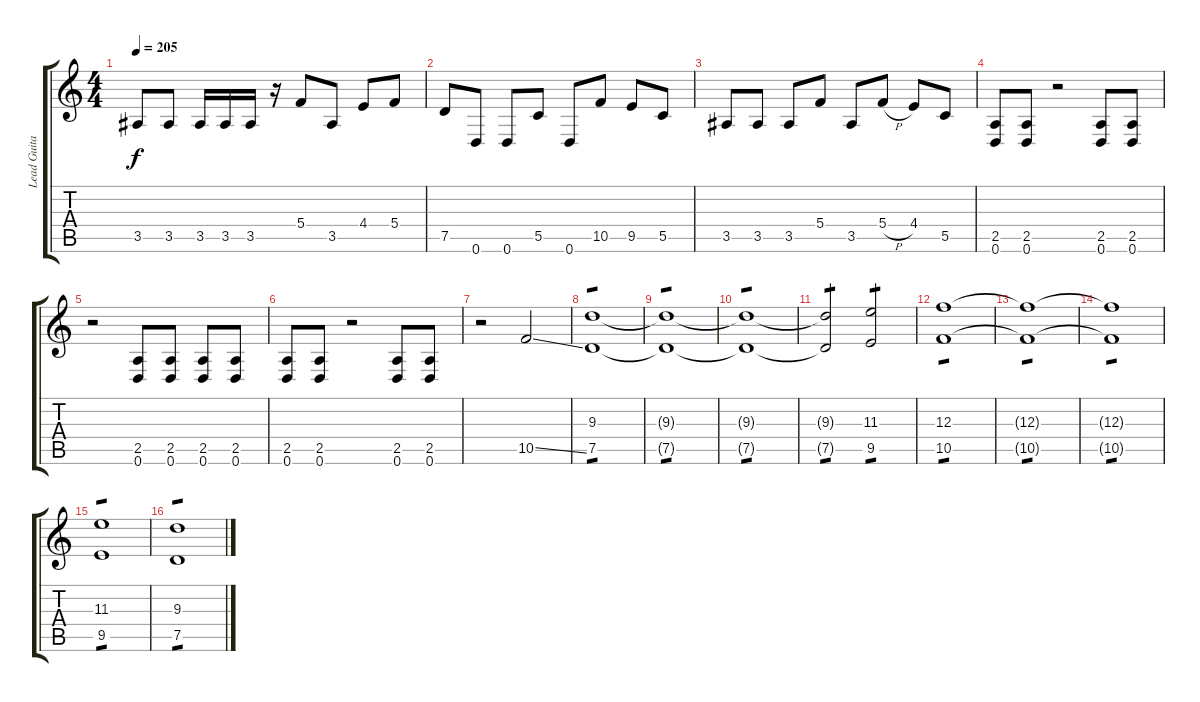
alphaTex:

\track ("Lead Guitar" "Lead Guita") {instrument distortionguitar}
\staff {score tabs}
\tuning (D4 A3 F3 C3 G2 D2) {hide}
\ts (4 4)
\tempo 205
\clef g2
\ks c
3.5.8{dy f} 3.5.8 3.5.16 3.5.16 3.5.16 r.16 5.4.8 3.5.8 4.4.8 5.4.8 |
7.5.8 0.6.8 0.6.8 5.5.8 0.6.8 10.5.8 9.5.8 5.5.8 |
3.5.8 3.5.8 3.5.8 5.4.8 3.5.8 5.4{h}.8 4.4.8 5.5.8 |
(2.5 0.6).8 (2.5 0.6).8 r.2 (2.5 0.6).8 (2.5 0.6).8 |
r.2 (2.5 0.6).8 (2.5 0.6).8 (2.5 0.6).8 (2.5 0.6).8 |
(2.5 0.6).8 (2.5 0.6).8 r.2 (2.5 0.6).8 (2.5 0.6).8 |
r.2 10.5{ss}.2 |
(9.3 7.5).1{tp 1} |
(9.3{t} 7.5{t}).1{tp 1} |
(9.3{t} 7.5{t}).1{tp 1} |
(9.3{t} 7.5{t}).2{tp 1} (11.3 9.5).2{tp 1} |
(12.3 10.5).1{tp 1} |
(12.3{t} 10.5{t}).1{tp 1} |
(12.3{t} 10.5{t}).1{tp 1} |
(11.3 9.5).1{tp 1} |
(9.3 7.5).1{tp 1}
